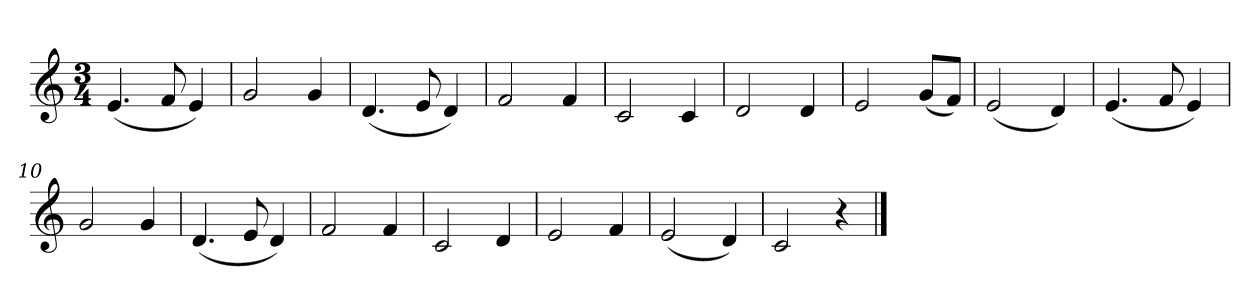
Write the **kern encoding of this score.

**kern
*part1
*staff1
*clefG2
*k[]
*M3/4
=1
(<4.e/
8f/
4e/)
=2
2g/
4g/
=3
(<4.d/
8e/
4d/)
=4
2f/
4f/
=5
2c/
4c/
=6
2d/
4d/
=7
2e/
(<8g/L
8f/J)
=8
(<2e/
4d/)
=9
(<4.e/
8f/
4e/)
=10
2g/
4g/
=11
(<4.d/
8e/
4d/)
=12
2f/
4f/
=13
2c/
4d/
=14
2e/
4f/
!!LO:LB:g=z
=15
(<2e/
4d/)
=16
2c/
4r
==
*-
